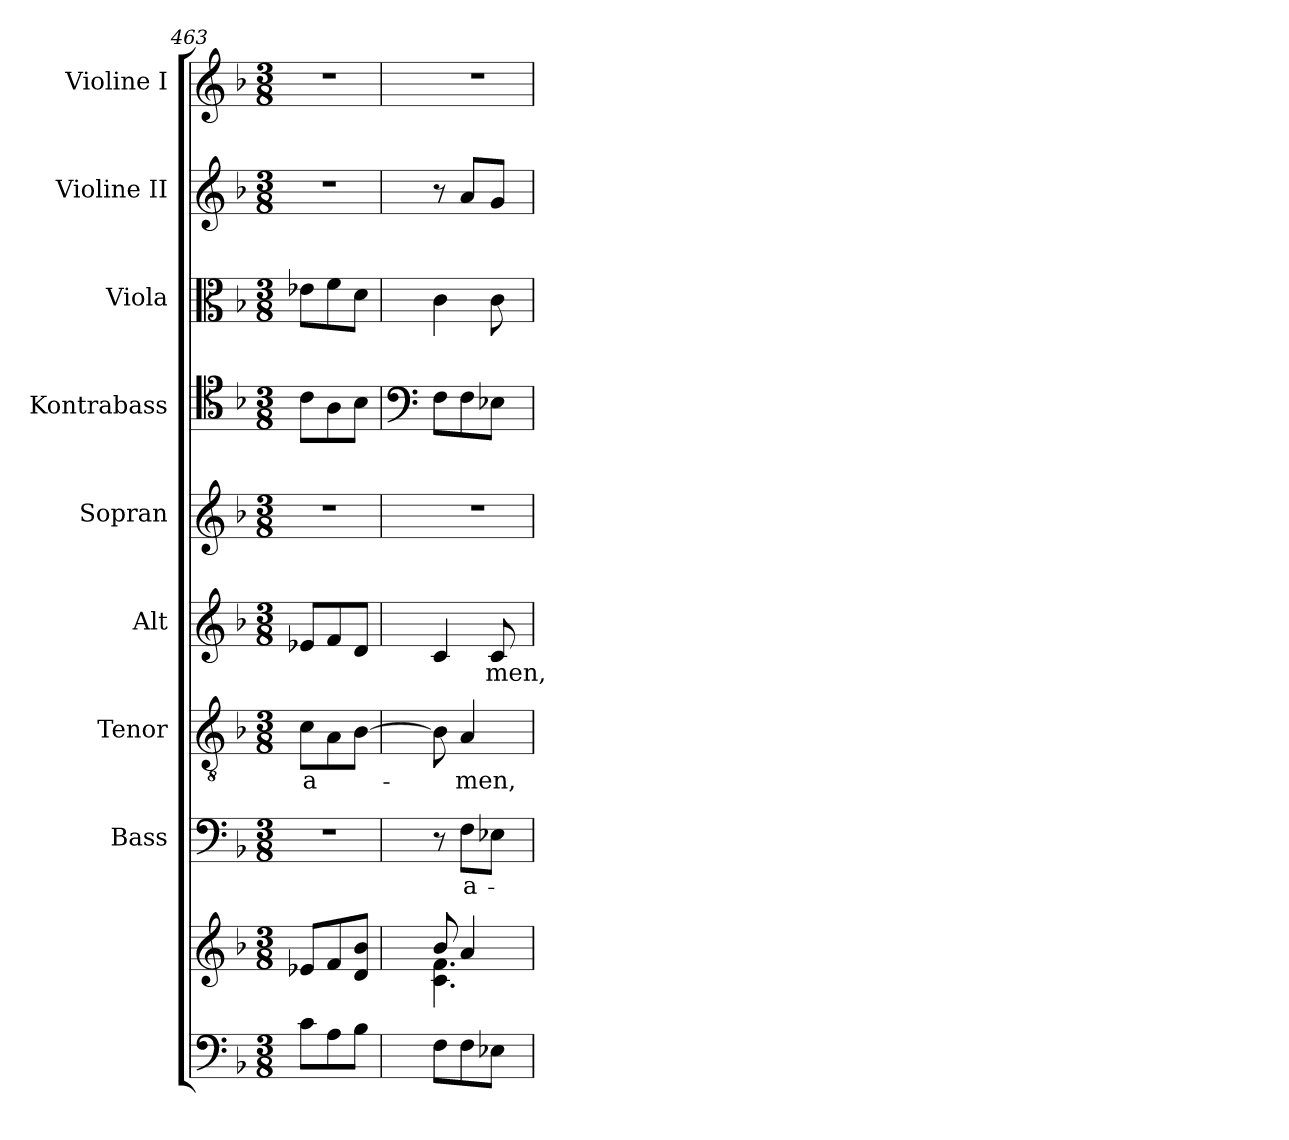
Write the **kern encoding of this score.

**kern	**kern	**kern	**text	**kern	**text	**kern	**text	**kern	**kern	**kern	**kern	**kern
*part9	*part9	*part8	*part8	*part7	*part7	*part6	*part6	*part5	*part4	*part3	*part2	*part1
*staff10	*staff9	*staff8	*staff8	*staff7	*staff7	*staff6	*staff6	*staff5	*staff4	*staff3	*staff2	*staff1
*	*	*I"Bass	*	*I"Tenor	*	*I"Alt	*	*I"Sopran	*I"Kontrabass	*I"Viola	*I"Violine II	*I"Violine I
*	*	*I'B.	*	*I'T.	*	*I'A.	*	*I'S.	*I'Kb.	*I'Vla.	*I'Vl. II	*I'Vl. I
!!LO:PB:g=z
*clefF4	*clefG2	*clefF4	*	*clefGv2	*	*clefG2	*	*clefG2	*clefC4	*clefC3	*clefG2	*clefG2
*	*	*	*	*	*	*	*	*	*ITrd7c12	*	*	*
*k[b-]	*k[b-]	*k[b-]	*	*k[b-]	*	*k[b-]	*	*k[b-]	*k[b-]	*k[b-]	*k[b-]	*k[b-]
*F:	*F:	*F:	*	*F:	*	*F:	*	*F:	*F:	*F:	*F:	*F:
*M3/8	*M3/8	*M3/8	*	*M3/8	*	*M3/8	*	*M3/8	*M3/8	*M3/8	*M3/8	*M3/8
=463	=463	=463	=463	=463	=463	=463	=463	=463	=463	=463	=463	=463
!	!	!	!	!	!LO:LY:b	!	!	!	!	!	!	!
8c\L	8e-X/L	4.r	.	8c\L	a-	8e-X/L	.	4.r	8C\L	8e-X\L	4.r	4.r
8A\	8f/	.	.	8A\	.	8f/	.	.	8AA\	8f\	.	.
8B-\J	8d/ 8b-/J	.	.	[8B-\J	.	8d/J	.	.	8BB-\J	8d\J	.	.
=464	=464	=464	=464	=464	=464	=464	=464	=464	=464	=464	=464	=464
*	*	*	*	*	*	*	*	*	*clefF4	*	*	*
*	*^	*	*	*	*	*	*	*	*	*	*	*
8F\L	8b-/	4.c\ 4.f\	8r	.	8B-\]	.	4c/	.	4.r	8FF\L	4c\	8r	4.r
!	!	!	!	!LO:LY:b	!	!LO:LY:b	!	!	!	!	!	!	!
8F\	4a/	.	8F\L	a-	4A/	-men,	.	.	.	8FF\	.	8a/L	.
!	!	!	!	!	!	!	!	!LO:LY:b	!	!	!	!	!
8E-X\J	.	.	8E-X\J	.	.	.	8c/	-men,	.	8EE-X\J	8c\	8g/J	.
*	*v	*v	*	*	*	*	*	*	*	*	*	*	*
=	=	=	=	=	=	=	=	=	=	=	=	=
*-	*-	*-	*-	*-	*-	*-	*-	*-	*-	*-	*-	*-
